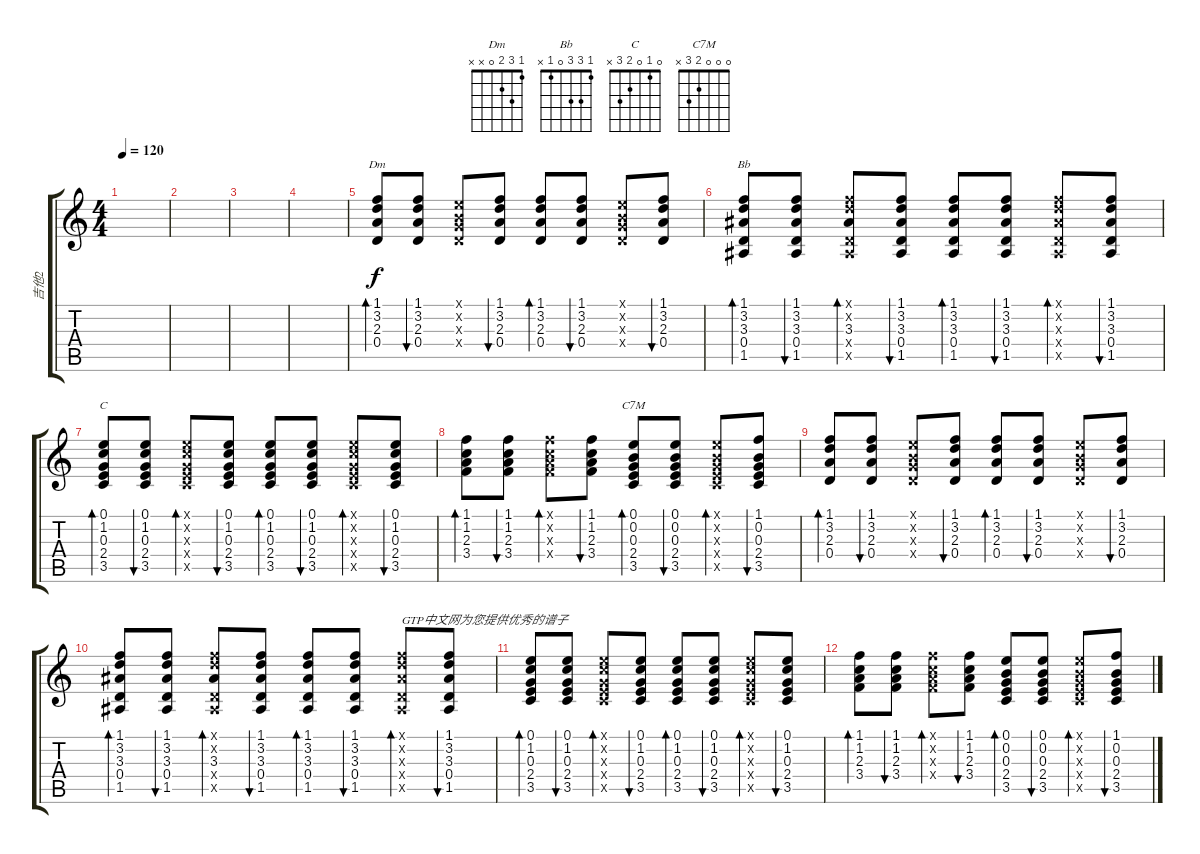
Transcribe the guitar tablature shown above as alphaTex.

\track ("吉他2" "吉他2") {instrument acousticguitarsteel}
\staff {score tabs}
\tuning (E4 B3 G3 D3 A2 E2) {hide}
\chord ("Dm" 1 3 2 0 x x)
\chord ("Bb" 1 3 3 0 1 x)
\chord ("C" 0 1 0 2 3 x)
\chord ("C7M" 0 0 0 2 3 x)
\ts (4 4)
\tempo 120
\clef g2
\ks c
|
|
|
|
(1.1 3.2 2.3 0.4).8{bd 60 ch "Dm"} (1.1 3.2 2.3 0.4).8{bu 60} (0.1{x} 0.2{x} 0.3{x} 0.4{x}).8 (1.1 3.2 2.3 0.4).8{bu 60} (1.1 3.2 2.3 0.4).8{bd 60} (1.1 3.2 2.3 0.4).8{bu 60} (0.1{x} 0.2{x} 0.3{x} 0.4{x}).8 (1.1 3.2 2.3 0.4).8{bu 60} |
(1.1 3.2 3.3 0.4 1.5).8{bd 60 ch "Bb"} (1.1 3.2 3.3 0.4 1.5).8{bu 60} (1.1{x} 3.2{x} 3.3 0.4{x} 1.5{x}).8{bd 60} (1.1 3.2 3.3 0.4 1.5).8{bu 60} (1.1 3.2 3.3 0.4 1.5).8{bd 60} (1.1 3.2 3.3 0.4 1.5).8{bu 60} (1.1{x} 3.2{x} 3.3{x} 0.4{x} 1.5{x}).8{bd 60} (1.1 3.2 3.3 0.4 1.5).8{bu 60} |
(0.1 1.2 0.3 2.4 3.5).8{bd 60 ch "C"} (0.1 1.2 0.3 2.4 3.5).8{bu 60} (0.1{x} 1.2{x} 0.3{x} 2.4{x} 3.5{x}).8{bd 60} (0.1 1.2 0.3 2.4 3.5).8{bu 60} (0.1 1.2 0.3 2.4 3.5).8{bd 60} (0.1 1.2 0.3 2.4 3.5).8{bu 60} (0.1{x} 1.2{x} 0.3{x} 2.4{x} 3.5{x}).8{bd 60} (0.1 1.2 0.3 2.4 3.5).8{bu 60} |
(1.1 1.2 2.3 3.4).8{bd 60} (1.1 1.2 2.3 3.4).8{bu 60} (1.1{x} 1.2{x} 2.3{x} 3.4{x}).8{bd 60} (1.1 1.2 2.3 3.4).8{bu 60} (0.1 0.2 0.3 2.4 3.5).8{bd 60 ch "C7M"} (0.1 0.2 0.3 2.4 3.5).8{bu 60} (0.1{x} 0.2{x} 0.3{x} 2.4{x} 3.5{x}).8{bd 60} (1.1 0.2 0.3 2.4 3.5).8{bu 60} |
(1.1 3.2 2.3 0.4).8{bd 60} (1.1 3.2 2.3 0.4).8{bu 60} (0.1{x} 0.2{x} 0.3{x} 0.4{x}).8 (1.1 3.2 2.3 0.4).8{bu 60} (1.1 3.2 2.3 0.4).8{bd 60} (1.1 3.2 2.3 0.4).8{bu 60} (0.1{x} 0.2{x} 0.3{x} 0.4{x}).8 (1.1 3.2 2.3 0.4).8{bu 60} |
(1.1 3.2 3.3 0.4 1.5).8{bd 60} (1.1 3.2 3.3 0.4 1.5).8{bu 60} (1.1{x} 3.2{x} 3.3 0.4{x} 1.5{x}).8{bd 60} (1.1 3.2 3.3 0.4 1.5).8{bu 60} (1.1 3.2 3.3 0.4 1.5).8{bd 60} (1.1 3.2 3.3 0.4 1.5).8{bu 60} (1.1{x} 3.2{x} 3.3{x} 0.4{x} 1.5{x}).8{bd 60 txt "GTP中文网为您提供优秀的谱子"} (1.1 3.2 3.3 0.4 1.5).8{bu 60} |
(0.1 1.2 0.3 2.4 3.5).8{bd 60} (0.1 1.2 0.3 2.4 3.5).8{bu 60} (0.1{x} 1.2{x} 0.3{x} 2.4{x} 3.5{x}).8{bd 60} (0.1 1.2 0.3 2.4 3.5).8{bu 60} (0.1 1.2 0.3 2.4 3.5).8{bd 60} (0.1 1.2 0.3 2.4 3.5).8{bu 60} (0.1{x} 1.2{x} 0.3{x} 2.4{x} 3.5{x}).8{bd 60} (0.1 1.2 0.3 2.4 3.5).8{bu 60} |
(1.1 1.2 2.3 3.4).8{bd 60} (1.1 1.2 2.3 3.4).8{bu 60} (1.1{x} 1.2{x} 2.3{x} 3.4{x}).8{bd 60} (1.1 1.2 2.3 3.4).8{bu 60} (0.1 0.2 0.3 2.4 3.5).8{bd 60} (0.1 0.2 0.3 2.4 3.5).8{bu 60} (0.1{x} 0.2{x} 0.3{x} 2.4{x} 3.5{x}).8{bd 60} (1.1 0.2 0.3 2.4 3.5).8{bu 60}
